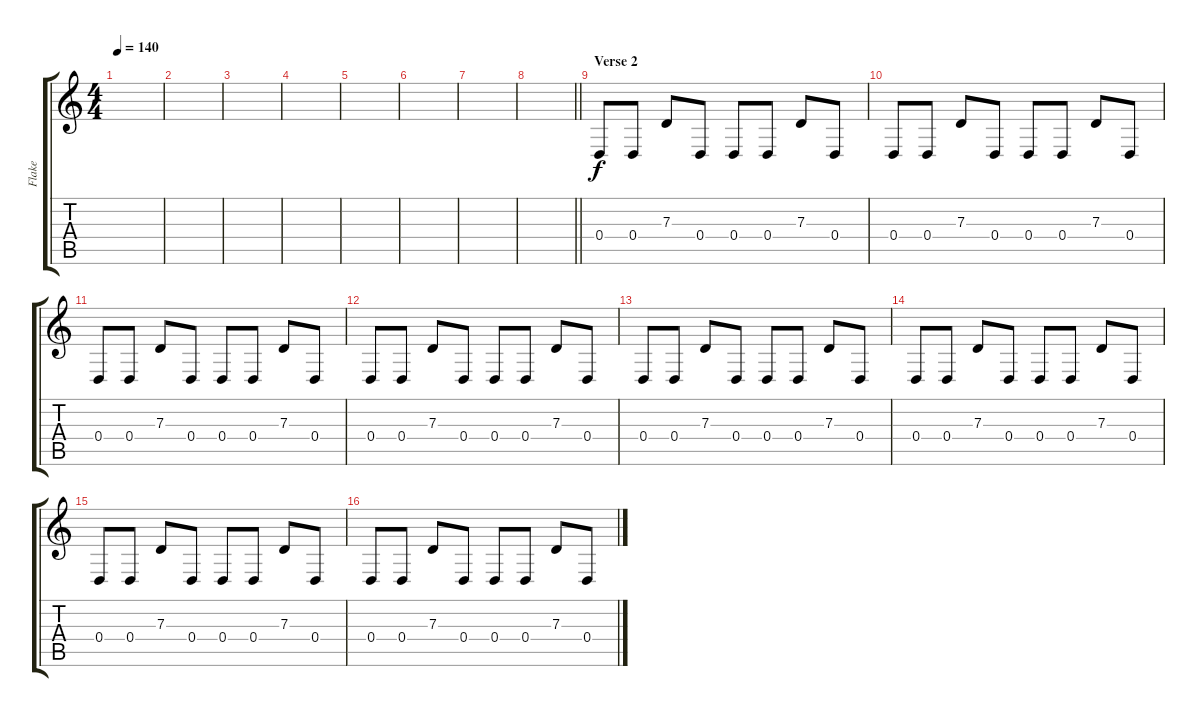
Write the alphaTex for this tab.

\track ("Flake" "Flake") {instrument lead2sawtooth}
\staff {score tabs}
\tuning (E4 B3 G3 D3 A2 E2) {hide}
\ts (4 4)
\tempo 140
\clef g2
\ks c
|
|
|
|
|
|
|
\barLineRight lightlight
|
\section ("" "Verse 2")
0.4.8{volume 8 instrument synthdrum} 0.4.8 7.3.8 0.4.8 0.4.8 0.4.8 7.3.8 0.4.8 |
0.4.8 0.4.8 7.3.8 0.4.8 0.4.8 0.4.8 7.3.8 0.4.8 |
0.4.8 0.4.8 7.3.8 0.4.8 0.4.8 0.4.8 7.3.8 0.4.8 |
0.4.8 0.4.8 7.3.8 0.4.8 0.4.8 0.4.8 7.3.8 0.4.8 |
0.4.8 0.4.8 7.3.8 0.4.8 0.4.8 0.4.8 7.3.8 0.4.8 |
0.4.8 0.4.8 7.3.8 0.4.8 0.4.8 0.4.8 7.3.8 0.4.8 |
0.4.8 0.4.8 7.3.8 0.4.8 0.4.8 0.4.8 7.3.8 0.4.8 |
0.4.8 0.4.8 7.3.8 0.4.8 0.4.8 0.4.8 7.3.8 0.4.8
